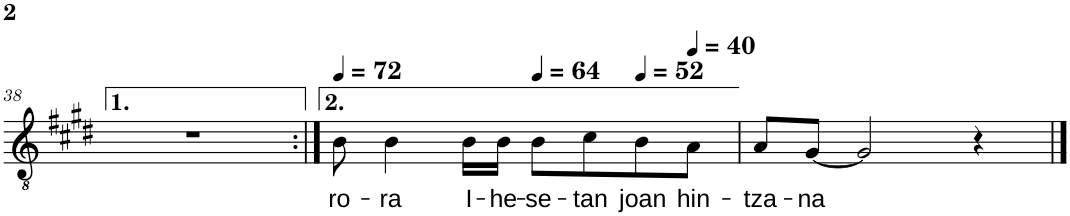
**kern	**text
*part1	*part1
*staff1	*staff1
*I"Ténor 2	*
*I'T.2	*
!!LO:PB:g=z
*clefGv2	*
*k[f#c#g#d#]	*
*M4/4	*
=38	=38
1r	.
=39:|!	=39:|!
*MM72	*
!	!LO:LY:b
8B\	-ro-
!	!LO:LY:b
4B\	-ra
!	!LO:LY:b
16B\LL	I-
!	!LO:LY:b
16B\JJ	-he-
*MM64	*
!	!LO:LY:b
8B\L	-se-
!	!LO:LY:b
8c#\	-tan
*MM52	*
!	!LO:LY:b
8B\	joan
*MM40	*
!	!LO:LY:b
8A\J	hin-
=40	=40
!	!LO:LY:b
8A/L	-tza-
!	!LO:LY:b
[8G#/J	-na
2G#/]	.
4r	.
==	==
*-	*-
